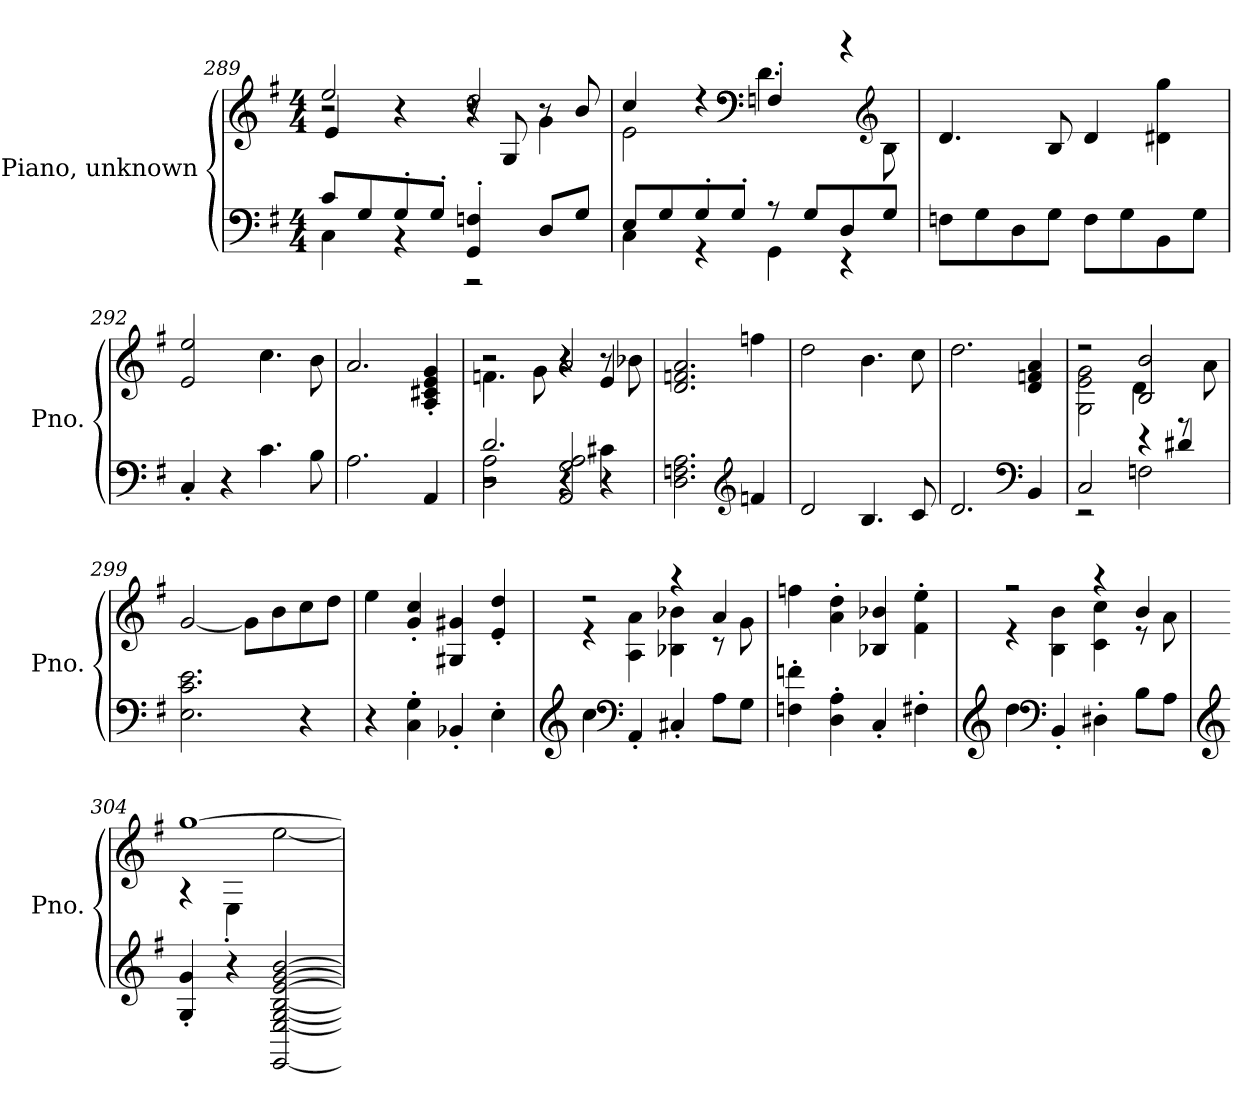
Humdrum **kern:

**kern	**kern
*part1	*part1
*staff2	*staff1
*I"Piano, unknown	*
*I'Pno.	*
!!LO:LB:g=z
*clefF4	*clefG2
*k[f#]	*k[f#]
*M4/4	*M4/4
=289	=289
*^	*^
*	*	*	*^
8c/L	4C\	2ee/	2r	4e/
8G/	.	.	.	.
8G'/	4r	.	.	4r
8G'/J	.	.	.	.
4GG/' 4Fn/'	2r	2dd/	4r	8r
.	.	.	.	8G/
8D/L	.	.	4g\	8r
8G/J	.	.	.	8b/
*	*	*	*v	*v
=290	=290	=290	=290
8E/L	4C\	4cc/	2e\
8G/	.	.	.
8G'/	4r	4r	.
8G'/J	.	.	.
*	*	*clefF4	*
8r	4GG\	4Fn'/	4.d\
8G/L	.	.	.
8D/	4r	4r	.
*	*	*clefG2	*
8G/J	.	.	8B\
*v	*v	*	*
*	*v	*v
=291	=291
8Fn\L	4.d/
8G\	.
8D\	.
8G\J	8B/
8F\L	4d/
8G\	.
8BB\	4d#X\ 4gg\
8G\J	.
=292	=292
4C'/	2e/ 2ee/
4r	.
4.c\	4.cc\
8B\	8b\
=293	=293
2.A\	2.a/
4AA/	4A/' 4c#X/' 4e/' 4g/'
!!LO:LB:g=z
=294	=294
*^	*^
*	*^	*	*^
2.d/	2D\ 2A\	2r	2r	4.fn\	2r
.	.	.	.	8g\	.
.	4r	2AA/ 2G/ 2A/	2a/	4r	4r
4r	4c#X\	.	.	8r	4e/
.	.	.	.	8b-X\	.
*v	*v	*v	*	*	*
*	*v	*v	*v
=295	=295
2.D\ 2.Fn\ 2.A\	2.d/ 2.fn/ 2.a/
*clefG2	*
4fn/	4ffn\
=296	=296
2d/	2dd\
4.B/	4.b\
8c/	8cc\
=297	=297
2.d/	2.dd\
*clefF4	*
4BB/	4d/ 4fn/ 4a/
=298	=298
*^	*^
2C/	2r	2r	2G\ 2e\ 2g\
4r	2Fn\	2B/ 2b/	4d\
4d#X/	.	.	8r
.	.	.	8a\
*v	*v	*	*
*	*v	*v
=299	=299
2.E\ 2.c\ 2.e\	[2g/
.	8g\L]
.	8b\
4r	8cc\
.	8dd\J
=300	=300
4r	4ee\
4C\' 4G\'	4g/' 4cc/'
4BB-X'/	4G#X/ 4g#X/
4E'\	4e/' 4dd/'
!!LO:LB:g=z
=301	=301
*clefG2	*
*	*^
4cc\	2r	4r
*clefF4	*	*
4AA'/	.	4A\ 4a\
4C#X'/	4r	4B-X\ 4b-X\
8A\L	4a/	8r
8G\J	.	8g\
*	*v	*v
=302	=302
4Fn\' 4fn\'	4ffn\
4D\' 4A\'	4a\' 4dd\'
4C'/	4B-X/ 4b-X/
4F#X'\	4f#\' 4ee\'
=303	=303
*clefG2	*
*	*^
4dd\	2r	4r
*clefF4	*	*
4BB'/	.	4B\ 4b\
4D#X'\	4r	4c\ 4cc\
8B\L	4b/	8r
8A\J	.	8a\
=304	=304	=304
*clefG2	*	*
4G/' 4g/'	[1gg	4r
4r	.	4E'\
[2EE/ [2E/ [2G/ [2B/ [2e/ [2g/ [2b/	.	[2ee\
*	*v	*v
=	=
*-	*-
